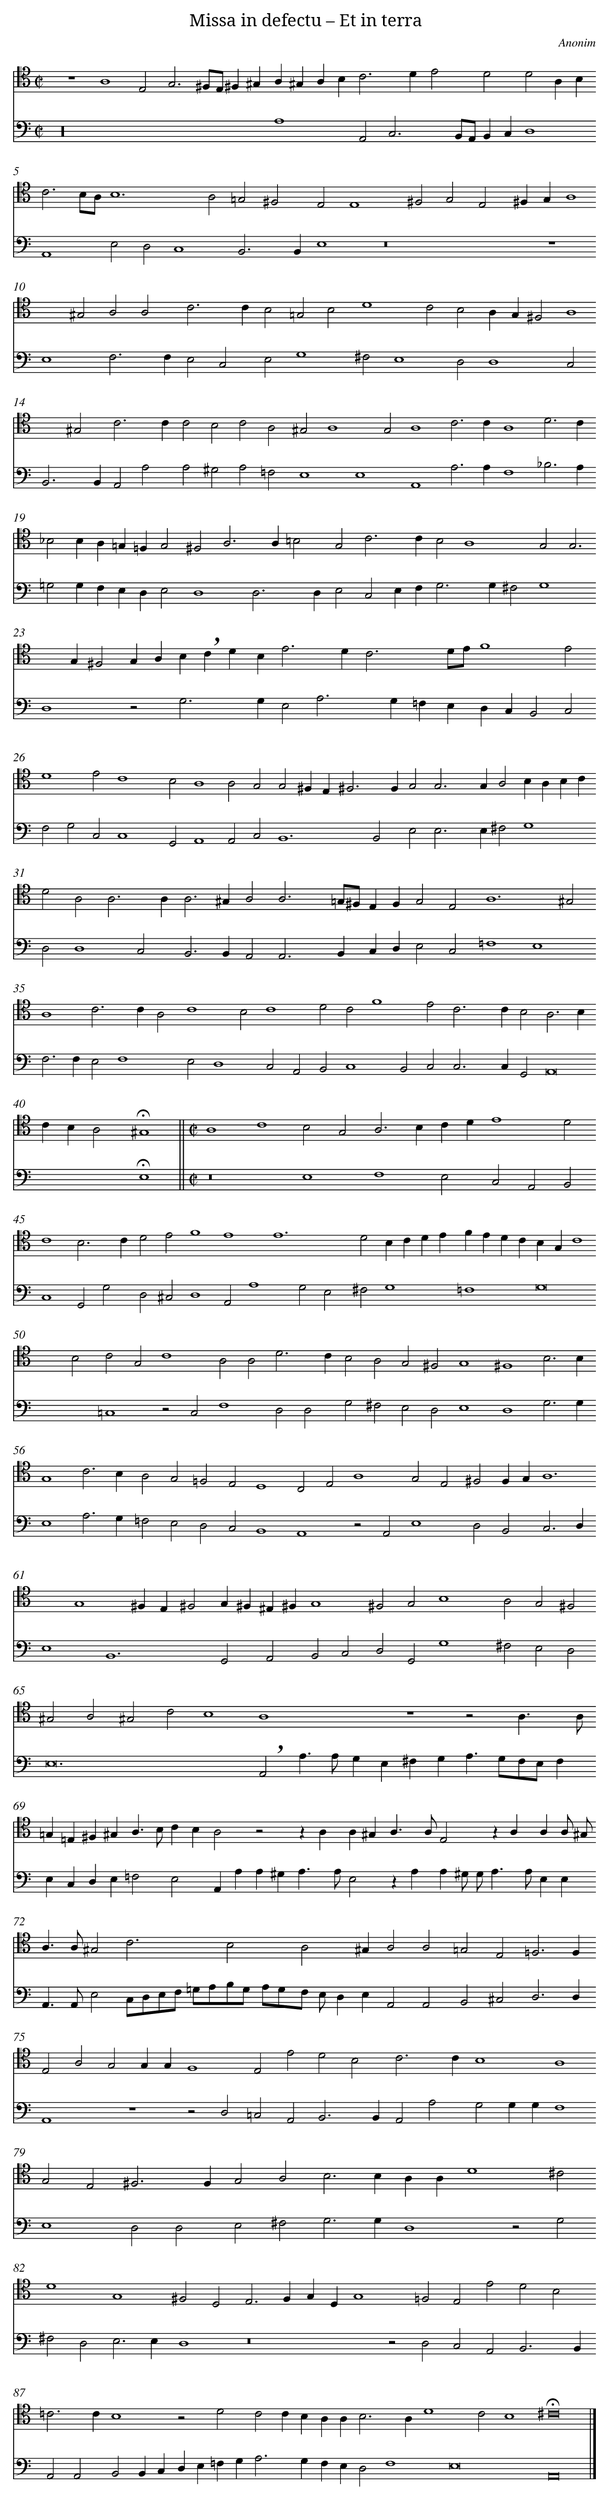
X:1
T: Missa in defectu – Et in terra
C: Anonim
L: 1/4
M: C|
V: 1 clef=tenor
V: 2 clef=tenor
V: 3 clef=bass
K: C
[V:1] x8 [|]
[V:2] z4A,4 [|]
[V:3] z16 [|]
[V:1] x8 [|]
[V:2] E,2G,3^F,/E,/^F,^G, [|]
[V:3]  [|]
[V:1] x8 [|]
[V:2] A,^G,A,B,2<C2D [|]
[V:3] A,4A,,2C,3 [|]
[V:1] x8 [|]
[V:2] E2D2D2A,B, [|]
[V:3] B,,/A,,/B,,C,D,4 [|]
[V:1] x8 [|]
[V:2] C3B,/A,/B,6 [|]
[V:3] A,,4E,2D,2 [|]
[V:1] x8 [|]
[V:2] A,2=G,2^F,2 [|]
[V:3] C,4B,,3B,, [|]
[V:1] x8 [|]
[V:2] E,2E,4^F,2 [|]
[V:3] E,4z8 [|]
[V:1] x8 [|]
[V:2] G,2E,2^F,G,A,4 [|]
[V:3] z4 [|]
[V:1] x8 [|]
[V:2] ^G,2A,2A,2 [|]
[V:3] E,4F,3F, [|]
[V:1] x8 [|]
[V:2] C2>C2B,2=G,2 [|]
[V:3] E,2C,2E,2G,4 [|]
[V:1] x8 [|]
[V:2] B,2D4C2 [|]
[V:3] ^F,2E,4 [|]
[V:1] x8 [|]
[V:2] B,2A,G,^F,2A,4 [|]
[V:3] D,2D,4C,2 [|]
[V:1] x8 [|]
[V:2] ^G,2C3C [|]
[V:3] B,,2>B,,2A,,2A,2 [|]
[V:1] x8 [|]
[V:2] C2B,2C2A,2 [|]
[V:3] A,2^G,2A,2=F,2 [|]
[V:1] x8 [|]
[V:2] ^G,2A,4G,2 [|]
[V:3] E,4E,4 [|]
[V:1] x8 [|]
[V:2] A,4C3C [|]
[V:3] A,,4A,3A, [|]
[V:1] x8 [|]
[V:2] A,4D3C [|]
[V:3] F,4_B,3A, [|]
[V:1] x8 [|]
[V:2] _B,2B,A,=G,=F,G,2 [|]
[V:3] =G,2G,F,E,D,E,2 [|]
[V:1] x8 [|]
[V:2] ^F,2A,2>A,2=B,2 [|]
[V:3] D,4D,3D, [|]
[V:1] x8 [|]
[V:2] G,2C2>C2B,2 [|]
[V:3] E,2C,2E,F,G,3 [|]
[V:1] x8 [|]
[V:2] A,4G,2G,3 [|]
[V:3] G,^F,2G,4 [|]
[V:1] x8 [|]
[V:2] G,^F,2G,A,B,!breath!C [|]
[V:3] D,4z2G,3 [|]
[V:1] x8 [|]
[V:2] DB,2<E2DC3 [|]
[V:3] G,E,2A,3G, [|]
[V:1] x8 [|]
[V:2] D/E/F4E2 [|]
[V:3] =F,E,D,C,B,,2C,2 [|]
[V:1] x8 [|]
[V:2] D4E2C4 [|]
[V:3] F,2G,2C,2C,4 [|]
[V:1] x8 [|]
[V:2] B,2A,4 [|]
[V:3] G,,2A,,4 [|]
[V:1] x8 [|]
[V:2] A,2G,2G,2^F,E, [|]
[V:3] A,,2C,2B,,6 [|]
[V:1] x8 [|]
[V:2] ^F,2>F,2G,2G,3 [|]
[V:3] B,,2E,2E,3 [|]
[V:1] x8 [|]
[V:2] G,A,2B,A,B,C [|]
[V:3] E,^F,2G,4 [|]
[V:1] x8 [|]
[V:2] D2A,2A,3A, [|]
[V:3] D,2D,4C,2 [|]
[V:1] x8 [|]
[V:2] A,2>^G,2A,2A,3 [|]
[V:3] B,,2>B,,2A,,2A,,3 [|]
[V:1] x8 [|]
[V:2] =G,/^F,/E,F,G,2E,2 [|]
[V:3] B,,C,D,E,2C,2 [|]
[V:1] x8 [|]
[V:2] A,6^G,2 [|]
[V:3] =F,4E,4 [|]
[V:1] x8 [|]
[V:2] A,4C3C [|]
[V:3] F,2>F,2E,2F,4 [|]
[V:1] x8 [|]
[V:2] A,2C4B,2 [|]
[V:3] E,2D,4 [|]
[V:1] x8 [|]
[V:2] C4D2C2 [|]
[V:3] C,2A,,2B,,2C,4 [|]
[V:1] x8 [|]
[V:2] F4E2C3 [|]
[V:3] B,,2C,2C,3 [|]
[V:1] x8 [|]
[V:2] CB,2A,3B, [|]
[V:3] C,G,,2A,,8 [|]
[V:1] x8 ||
[V:2] CB,A,2!fermata!^G,4 ||
[V:3] !fermata!E,4 ||
[V:1] x8 [|]
[V:2] [M:C|]A,4C4 [|]
[V:3] [M:C|]z8 [|]
[V:1] x8 [|]
[V:2] B,2G,2A,3B, [|]
[V:3] E,4F,4 [|]
[V:1] x8 [|]
[V:2] CDE4D2 [|]
[V:3] E,2C,2A,,2B,,2 [|]
[V:1] x8 [|]
[V:2] C4B,3C [|]
[V:3] C,4G,,2G,2 [|]
[V:1] x8 [|]
[V:2] D2E2F4 [|]
[V:3] D,2^C,2D,4 [|]
[V:1] x8 [|]
[V:2] E4E6 [|]
[V:3] A,,2A,4G,2 [|]
[V:1] x8 [|]
[V:2] D2B,CDE [|]
[V:3] E,2^F,2G,4 [|]
[V:1] x8 [|]
[V:2] FEDCB,G,C4 [|]
[V:3] =F,4G,8 [|]
[V:1] x8 [|]
[V:2] B,2C2G,2 [|]
[V:3] =C,4 [|]
[V:1] x8 [|]
[V:2] C4A,2A,2 [|]
[V:3] z2C,2F,4 [|]
[V:1] x8 [|]
[V:2] D2>C2B,2A,2 [|]
[V:3] D,2D,2G,2^F,2 [|]
[V:1] x8 [|]
[V:2] G,2^F,2G,4 [|]
[V:3] E,2D,2E,4 [|]
[V:1] x8 [|]
[V:2] ^F,4B,3B, [|]
[V:3] D,4G,3G, [|]
[V:1] x8 [|]
[V:2] G,4C3B, [|]
[V:3] E,4A,3G, [|]
[V:1] x8 [|]
[V:2] A,2G,2=F,2E,2 [|]
[V:3] =F,2E,2D,2C,2 [|]
[V:1] x8 [|]
[V:2] D,4C,2E,2 [|]
[V:3] B,,4A,,4 [|]
[V:1] x8 [|]
[V:2] A,4G,2E,2 [|]
[V:3] z2A,,2E,4 [|]
[V:1] x8 [|]
[V:2] ^F,2F,G,A,6 [|]
[V:3] D,2B,,2C,3D, [|]
[V:1] x8 [|]
[V:2] G,4^F,E, [|]
[V:3] E,4B,,6 [|]
[V:1] x8 [|]
[V:2] ^F,2G,^F,^E,^F,G,4 [|]
[V:3] G,,2A,,2B,,2 [|]
[V:1] x8 [|]
[V:2] ^F,2G,2B,4 [|]
[V:3] C,2D,2G,,2G,4 [|]
[V:1] x8 [|]
[V:2] A,2G,2^F,2 [|]
[V:3] ^F,2E,2D,2 [|]
[V:1] x8 [|]
[V:2] ^G,2A,2^G,2C2 [|]
[V:3] E,12 [|]
[V:1] x8 [|]
[V:2] B,4A,4 [|]
[V:3] !breath!A,,2A,3/A,/ [|]
[V:1] x8 [|]
[V:2] z4z2A,3/A,/ [|]
[V:3] G,E,^F,G,A,>G,F,/E,/F, [|]
[V:1] x8 [|]
[V:2] =G,=E,^F,^G,A,>B,CB, [|]
[V:3] E,C,D,E,=F,2E,2 [|]
[V:1] x8 [|]
[V:2] A,2z2zA,A,^G, [|]
[V:3] A,,A,A,^G,A,>A,E,2 [|]
[V:1] x8 [|]
[V:2] A,>A,E,2zA,A,A,/ ^G,/ [|]
[V:3] zA,A,^G,/ G,<A,A,/E,E, [|]
[V:1] x8 [|]
[V:2] A,>A,^G,2C3B,2 [|]
[V:3] A,,>A,,E,2C,/D,/E,/F,/ =G,/A,/B,/G,/ [|]
[V:1] x8 [|]
[V:2] A,2^G,A,2A,2 [|]
[V:3] A,/G,/F,/ E,/D,E,A,,2A,,2 [|]
[V:1] x8 [|]
[V:2] =G,2E,2=F,3F, [|]
[V:3] B,,2^C,2D,3D, [|]
[V:1] x8 [|]
[V:2] E,2A,2G,2G,G, [|]
[V:3] A,,4z4 [|]
[V:1] x8 [|]
[V:2] F,4E,2E2 [|]
[V:3] z2D,2=C,2A,,2 [|]
[V:1] x8 [|]
[V:2] D2B,2C3C [|]
[V:3] B,,2>B,,2A,,2A,2 [|]
[V:1] x8 [|]
[V:2] B,4A,4 [|]
[V:3] G,2G,G,F,4 [|]
[V:1] x8 [|]
[V:2] G,2E,2^F,3F, [|]
[V:3] E,4D,2D,2 [|]
[V:1] x8 [|]
[V:2] G,2A,2B,3B, [|]
[V:3] E,2^F,2G,3G, [|]
[V:1] x8 [|]
[V:2] A,A,D4^C2 [|]
[V:3] D,4z2G,2 [|]
[V:1] x8 [|]
[V:2] D4G,4 [|]
[V:3] ^F,2D,2E,3E, [|]
[V:1] x8 [|]
[V:2] ^F,2D,2E,3F, [|]
[V:3] D,4z8 [|]
[V:1] x8 [|]
[V:2] G,D,G,4=F,2 [|]
[V:3] z2D,2 [|]
[V:1] x8 [|]
[V:2] E,2E2D2B,2 [|]
[V:3] C,2A,,2B,,3B,, [|]
[V:1] x8 [|]
[V:2] =C2>C2B,4 [|]
[V:3] A,,2A,,2B,,2B,,C, [|]
[V:1] x8 [|]
[V:2] z2D2C2CB, [|]
[V:3] D,E,=F,G,2<A,2G, [|]
[V:1] x8 [|]
[V:2] A,A,2<B,2A,D4 [|]
[V:3] F,E,D,2F,4 [|]
[V:1] x8 [|]
[V:2] C2B,4 [|]
[V:3] E,8 [|]
[V:1] x8 |]
[V:2] !fermata!^C8 |]
[V:3] A,,8 |]
